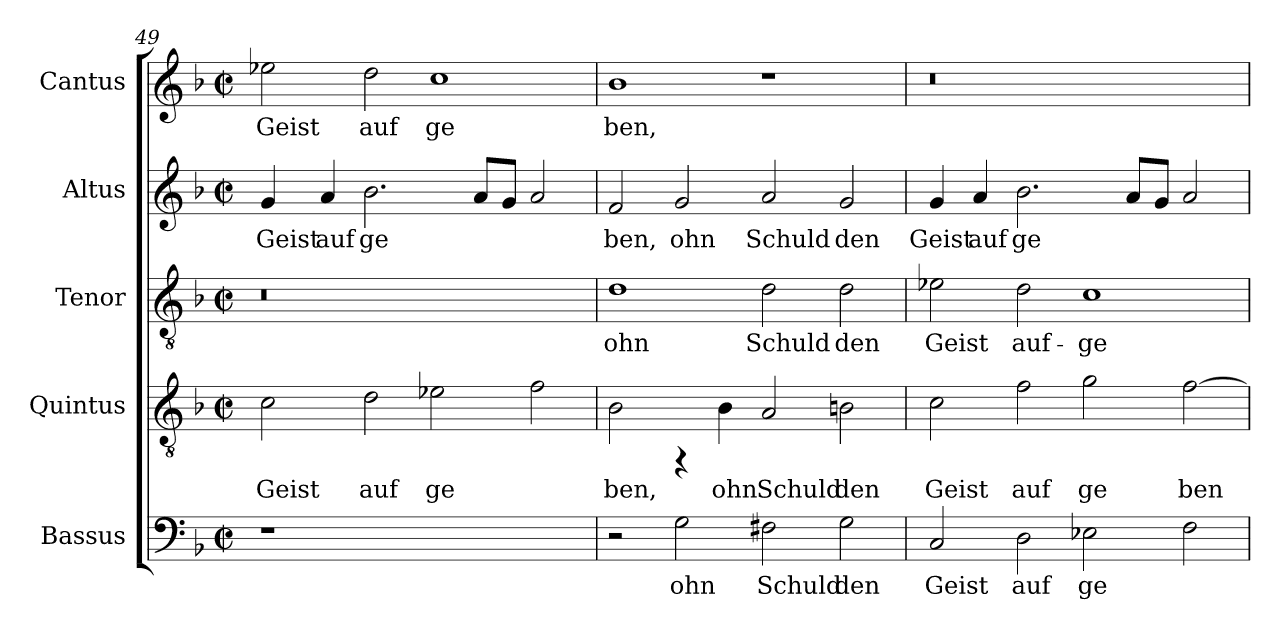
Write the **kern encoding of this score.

**kern	**text	**kern	**text	**kern	**text	**kern	**text	**kern	**text
*part5	*part5	*part4	*part4	*part3	*part3	*part2	*part2	*part1	*part1
*staff5	*staff5	*staff4	*staff4	*staff3	*staff3	*staff2	*staff2	*staff1	*staff1
*I"Bassus	*	*I"Quintus	*	*I"Tenor	*	*I"Altus	*	*I"Cantus	*
*clefF4	*	*clefGv2	*	*clefGv2	*	*clefG2	*	*clefG2	*
*k[b-]	*	*k[b-]	*	*k[b-]	*	*k[b-]	*	*k[b-]	*
*F:	*	*F:	*	*F:	*	*F:	*	*F:	*
*M2/2	*	*M2/2	*	*M2/2	*	*M2/2	*	*M2/2	*
*met(c|)	*	*met(c|)	*	*met(c|)	*	*met(c|)	*	*met(c|)	*
=49	=49	=49	=49	=49	=49	=49	=49	=49	=49
!	!	!	!LO:LY:b:cj	!	!	!	!LO:LY:b:cj	!	!LO:LY:b:cj
1r	.	2c\	Geist	0r	.	4g/	Geist	2ee-\	Geist
!	!	!	!	!	!	!	!LO:LY:b:cj	!	!
.	.	.	.	.	.	4a/	auf	.	.
!	!	!	!LO:LY:b:cj	!	!	!	!LO:LY:b:cj	!	!LO:LY:b:cj
.	.	2d\	auf	.	.	2.b-\	ge	2dd\	auf
!	!	!	!LO:LY:b:cj	!	!	!	!	!	!LO:LY:b:cj
1ryy	.	2e-\	ge	.	.	.	.	1cc	ge
!	!	!	!	!	!	!	!LO:LY:b:cj	!	!
.	.	.	.	.	.	8a/L	.	.	.
!	!	!	!	!	!	!	!LO:LY:b:cj	!	!
.	.	.	.	.	.	8g/J	.	.	.
!	!	!	!LO:LY:b:cj	!	!	!	!LO:LY:b:cj	!	!
.	.	2f\	.	.	.	2a/	.	.	.
=50	=50	=50	=50	=50	=50	=50	=50	=50	=50
!	!	!	!LO:LY:b:cj	!	!LO:LY:b:cj	!	!LO:LY:b:cj	!	!LO:LY:b:cj
2r	.	2B-\	ben,	1d	ohn	2f/	ben,	1b-	ben,
!	!LO:LY:b:cj	!	!	!	!	!	!LO:LY:b:cj	!	!
2G\	ohn	4rFF	.	.	.	2g/	ohn	.	.
!	!	!	!LO:LY:b:cj	!	!	!	!	!	!
.	.	4B-\	ohn	.	.	.	.	.	.
!	!LO:LY:b:cj	!	!LO:LY:b:cj	!	!LO:LY:b:cj	!	!LO:LY:b:cj	!	!
2F#X\	Schuld	2A/	Schuld	2d\	Schuld	2a/	Schuld	1r	.
!	!LO:LY:b:cj	!	!LO:LY:b:cj	!	!LO:LY:b:cj	!	!LO:LY:b:cj	!	!
2G\	den	2Bn\	den	2d\	den	2g/	den	.	.
=51	=51	=51	=51	=51	=51	=51	=51	=51	=51
!	!LO:LY:b:cj	!	!LO:LY:b:cj	!	!LO:LY:b:cj	!	!LO:LY:b:cj	!	!
2C/	Geist	2c\	Geist	2e-\	Geist	4g/	Geist	0r	.
!	!	!	!	!	!	!	!LO:LY:b:cj	!	!
.	.	.	.	.	.	4a/	auf	.	.
!	!LO:LY:b:cj	!	!LO:LY:b:cj	!	!LO:LY:b:cj	!	!LO:LY:b:cj	!	!
2D\	auf	2f\	auf	2d\	auf-	2.b-\	ge	.	.
!	!LO:LY:b:cj	!	!LO:LY:b:cj	!	!LO:LY:b:cj	!	!	!	!
2E-\	ge	2g\	ge	1c	-ge-	.	.	.	.
!	!	!	!	!	!	!	!LO:LY:b:cj	!	!
.	.	.	.	.	.	8a/L	.	.	.
!	!	!	!	!	!	!	!LO:LY:b:cj	!	!
.	.	.	.	.	.	8g/J	.	.	.
!	!LO:LY:b:cj	!	!LO:LY:b:cj	!	!	!	!LO:LY:b:cj	!	!
2F\	.	[>2f\	ben	.	.	2a/	.	.	.
=	=	=	=	=	=	=	=	=	=
*-	*-	*-	*-	*-	*-	*-	*-	*-	*-
